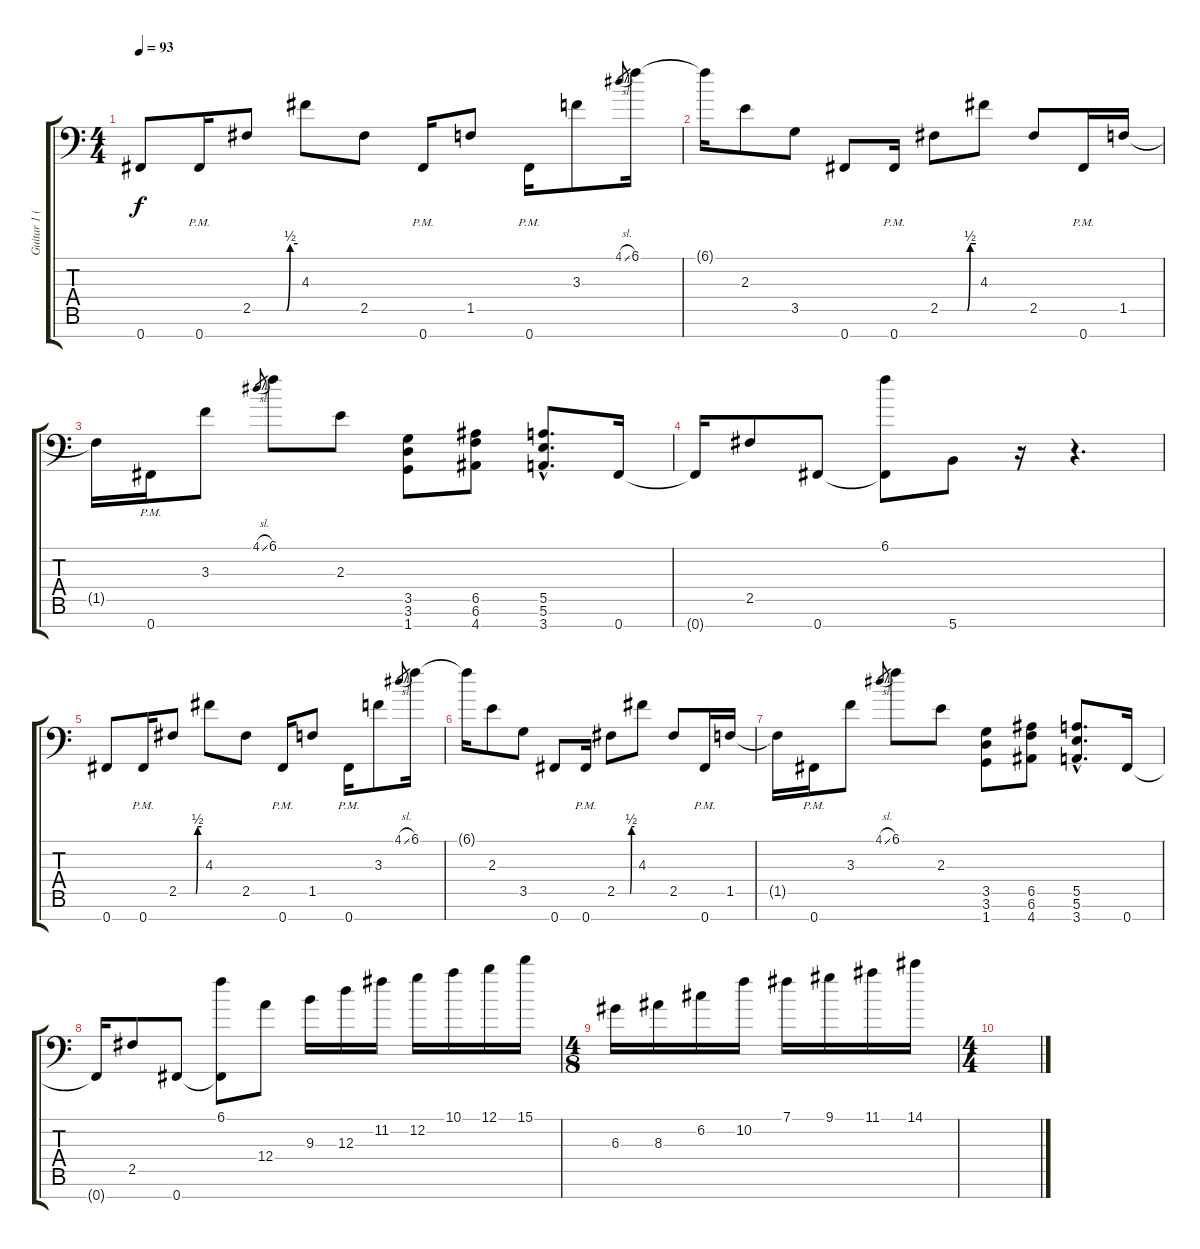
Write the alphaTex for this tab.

\track ("Guitar 1 (2nd to 8th string)" "Guitar 1 (") {instrument distortionguitar}
\staff {score tabs}
\tuning (B3 G3 D3 A2 E2 B1 Gb1) {hide}
\ts (4 4)
\tempo 93
\clef f4
\ks c
0.7.8{dy f} 0.7{pm}.16 2.5{be (custom 0 0 45 0 50 2 60 2)}.8 4.3.8 2.5.8 0.7{pm}.16 1.5.8 0.7{pm}.16 3.3.8 4.1{sl}.8{gr} 6.1.16 |
6.1{t}.16 2.3.8 3.5.8 0.7.8 0.7{pm}.16 2.5{be (custom 0 0 45 0 50 2 60 2)}.8 4.3.8 2.5.8 0.7{pm}.16 1.5.16 |
1.5{t}.16 0.7{pm}.16 3.3.8 4.1{sl}.8{gr} 6.1.8 2.3.8 (3.5 3.6 1.7).8 (6.5 6.6 4.7).8 (5.5{hac} 5.6{hac} 3.7{hac}).8{d} 0.7.16 |
0.7{t}.16 2.5.8 0.7.8 (6.1 0.7{t}).8 5.7.8 r.16 r.4{d} |
0.7.8 0.7{pm}.16 2.5{be (custom 0 0 45 0 50 2 60 2)}.8 4.3.8 2.5.8 0.7{pm}.16 1.5.8 0.7{pm}.16 3.3.8 4.1{sl}.8{gr} 6.1.16 |
6.1{t}.16 2.3.8 3.5.8 0.7.8 0.7{pm}.16 2.5{be (custom 0 0 45 0 50 2 60 2)}.8 4.3.8 2.5.8 0.7{pm}.16 1.5.16 |
1.5{t}.16 0.7{pm}.16 3.3.8 4.1{sl}.8{gr} 6.1.8 2.3.8 (3.5 3.6 1.7).8 (6.5 6.6 4.7).8 (5.5{hac} 5.6{hac} 3.7{hac}).8{d} 0.7.16 |
0.7{t}.16 2.5.8 0.7.8 (6.1 0.7{t}).8 12.4.8 9.3.16 12.3.16 11.2.16 12.2.16 10.1.16 12.1.16 15.1.16 |
\ts (4 8)
6.3.16 8.3.16 6.2.16 10.2.16 7.1.16 9.1.16 11.1.16 14.1.16 |
\ts (4 4)
